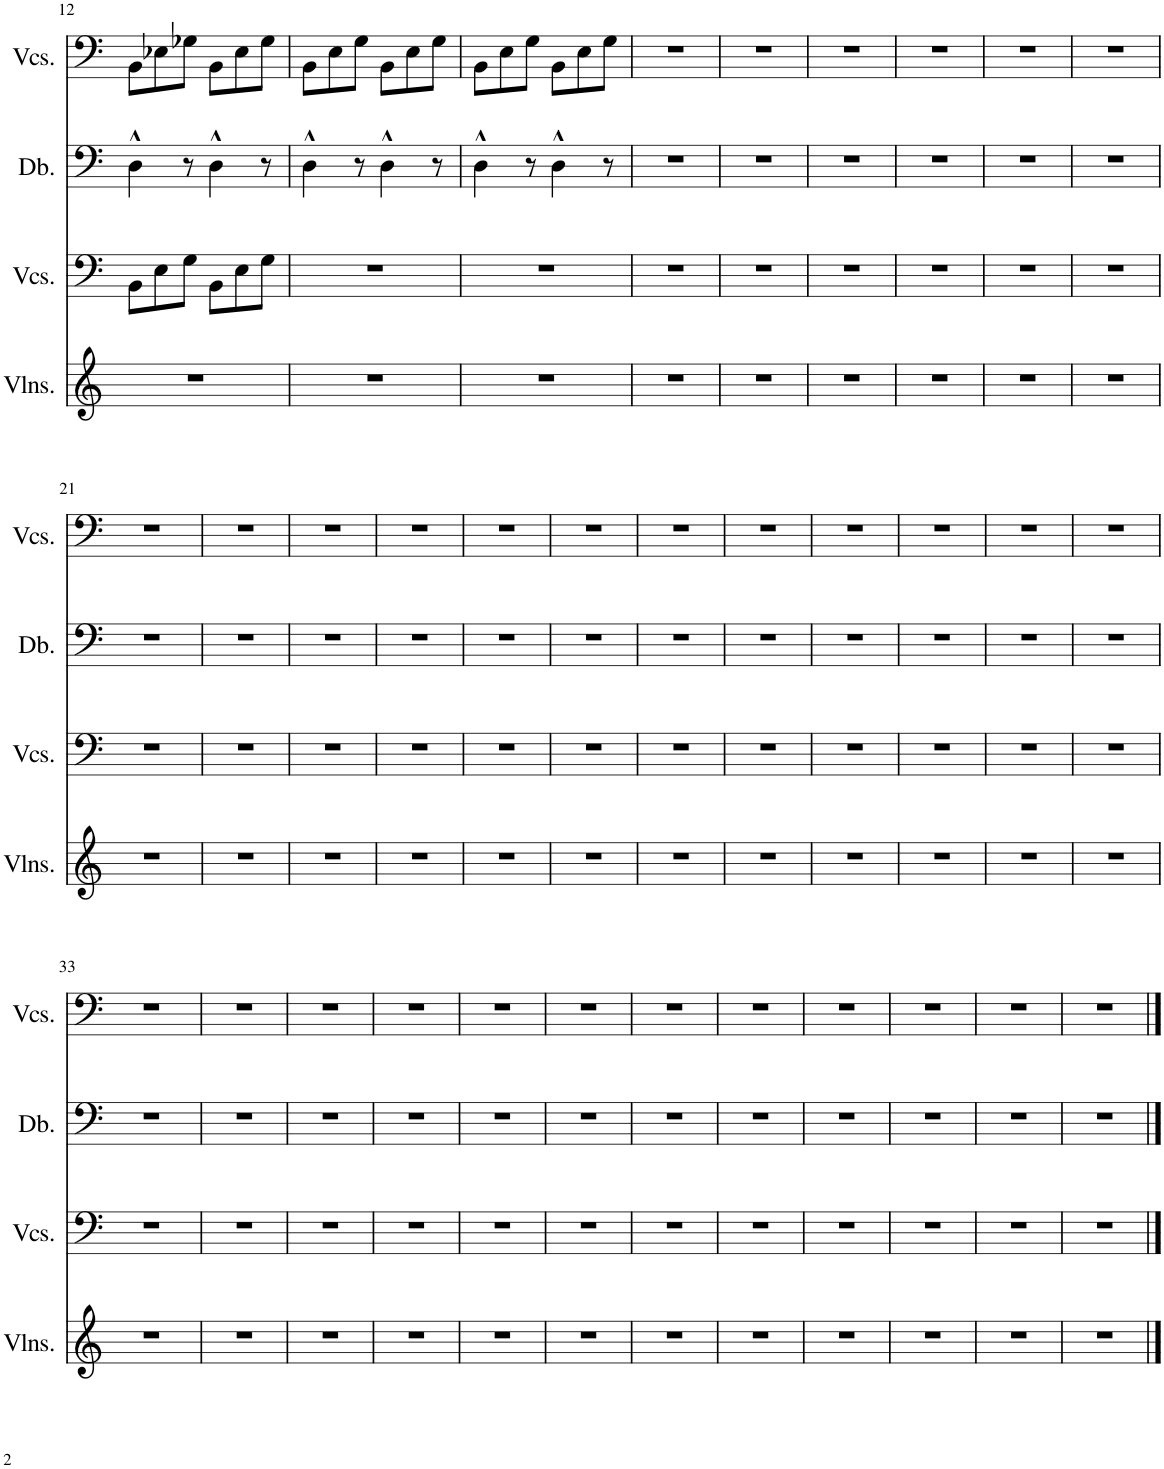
**kern	**kern	**kern	**kern
*part4	*part3	*part2	*part1
*staff4	*staff3	*staff2	*staff1
*I"Violins	*I"Violoncellos	*I"Double Bass	*I"Violoncellos
*I'Vlns.	*I'Vcs.	*I'Db.	*I'Vcs.
!!LO:PB:g=z
*clefG2	*clefF4	*clefF4	*clefF4
*	*	*Trd7c12	*
*k[]	*k[]	*k[]	*k[]
*M6/8	*M6/8	*M6/8	*M6/8
=12	=12	=12	=12
2.r	8BB\L	4D^^\	8BB\L
.	8E\	.	8E-X\
.	8G\J	8r	8G-X\J
.	8BB\L	4D^^\	8BB\L
.	8E\	.	8E-\
.	8G\J	8r	8G-\J
=13	=13	=13	=13
2.r	2.r	4D^^\	8BB\L
.	.	.	8E\
.	.	8r	8G\J
.	.	4D^^\	8BB\L
.	.	.	8E\
.	.	8r	8G\J
=14	=14	=14	=14
2.r	2.r	4D^^\	8BB\L
.	.	.	8E\
.	.	8r	8G\J
.	.	4D^^\	8BB\L
.	.	.	8E\
.	.	8r	8G\J
=15	=15	=15	=15
2.r	2.r	2.r	2.r
=16	=16	=16	=16
2.r	2.r	2.r	2.r
=17	=17	=17	=17
2.r	2.r	2.r	2.r
=18	=18	=18	=18
2.r	2.r	2.r	2.r
=19	=19	=19	=19
2.r	2.r	2.r	2.r
=20	=20	=20	=20
2.r	2.r	2.r	2.r
!!LO:LB:g=z
=21	=21	=21	=21
2.r	2.r	2.r	2.r
=22	=22	=22	=22
2.r	2.r	2.r	2.r
=23	=23	=23	=23
2.r	2.r	2.r	2.r
=24	=24	=24	=24
2.r	2.r	2.r	2.r
=25	=25	=25	=25
2.r	2.r	2.r	2.r
=26	=26	=26	=26
2.r	2.r	2.r	2.r
=27	=27	=27	=27
2.r	2.r	2.r	2.r
=28	=28	=28	=28
2.r	2.r	2.r	2.r
=29	=29	=29	=29
2.r	2.r	2.r	2.r
=30	=30	=30	=30
2.r	2.r	2.r	2.r
=31	=31	=31	=31
2.r	2.r	2.r	2.r
=32	=32	=32	=32
2.r	2.r	2.r	2.r
!!LO:LB:g=z
=33	=33	=33	=33
2.r	2.r	2.r	2.r
=34	=34	=34	=34
2.r	2.r	2.r	2.r
=35	=35	=35	=35
2.r	2.r	2.r	2.r
=36	=36	=36	=36
2.r	2.r	2.r	2.r
=37	=37	=37	=37
2.r	2.r	2.r	2.r
=38	=38	=38	=38
2.r	2.r	2.r	2.r
=39	=39	=39	=39
2.r	2.r	2.r	2.r
=40	=40	=40	=40
2.r	2.r	2.r	2.r
=41	=41	=41	=41
2.r	2.r	2.r	2.r
=42	=42	=42	=42
2.r	2.r	2.r	2.r
=43	=43	=43	=43
2.r	2.r	2.r	2.r
=44	=44	=44	=44
2.r	2.r	2.r	2.r
==	==	==	==
*-	*-	*-	*-
